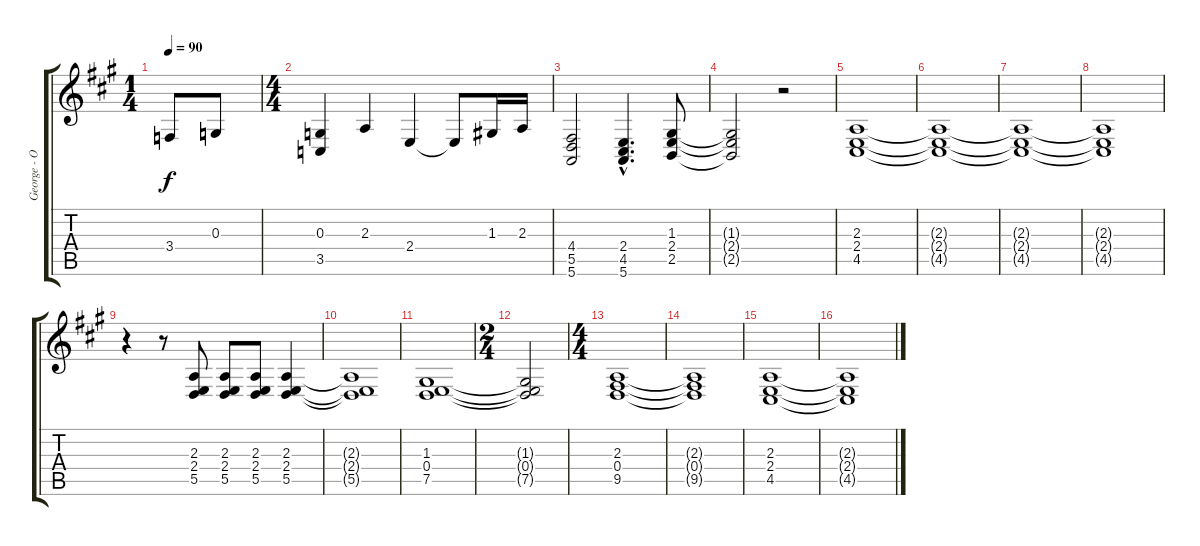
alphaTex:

\track ("George - Organ Bass" "George - O") {instrument drawbarorgan}
\staff {score tabs}
\tuning (E4 B3 G3 D3 A2 E2) {hide}
\ts (1 4)
\tempo 90
\clef g2
\ks a
3.4.8{dy f instrument drawbarorgan} 0.3.8 |
\ts (4 4)
(0.3 3.5).4 2.3.4 2.4.4 2.4{t}.8 1.3.16 2.3.16 |
(4.4 5.5 5.6).2 (2.4{hac} 4.5{hac} 5.6{hac}).4{d} (1.3 2.4 2.5).8 |
(1.3{t} 2.4{t} 2.5{t}).2 r.2 |
(2.3 2.4 4.5).1 |
(2.3{t} 2.4{t} 4.5{t}).1 |
(2.3{t} 2.4{t} 4.5{t}).1 |
(2.3{t} 2.4{t} 4.5{t}).1 |
r.4 r.8 (2.3 2.4 5.5).8 (2.3 2.4 5.5).8 (2.3 2.4 5.5).8 (2.3 2.4 5.5).4 |
(2.3{t} 2.4{t} 5.5{t}).1 |
(1.3 0.4 7.5).1 |
\ts (2 4)
(1.3{t} 0.4{t} 7.5{t}).2 |
\ts (4 4)
(2.3 0.4 9.5).1 |
(2.3{t} 0.4{t} 9.5{t}).1 |
(2.3 2.4 4.5).1 |
(2.3{t} 2.4{t} 4.5{t}).1
